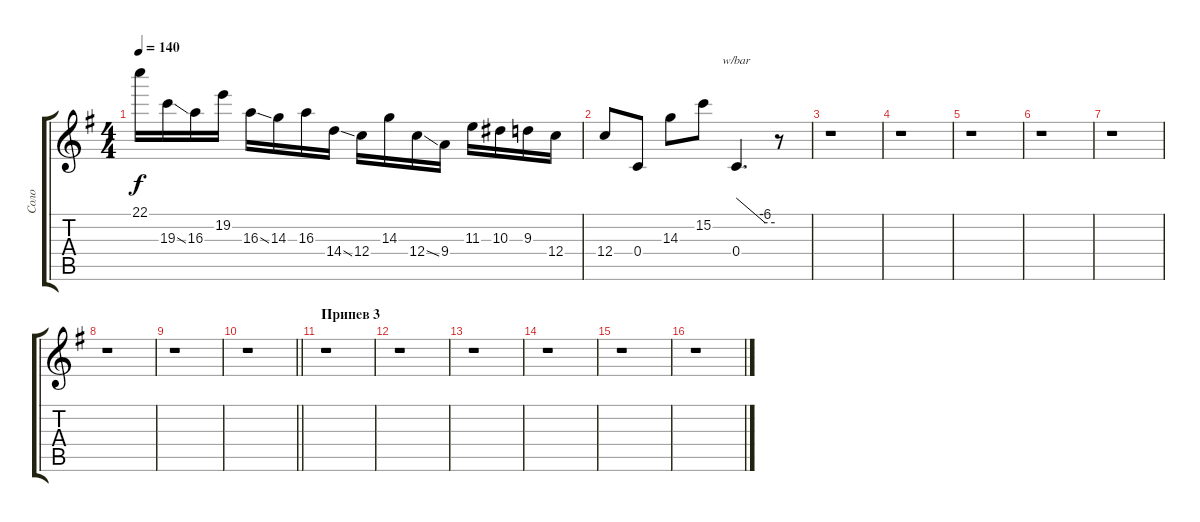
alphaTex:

\track ("Соло" "Соло") {instrument distortionguitar}
\staff {score tabs}
\tuning (D4 A3 F3 C3 G2 D2) {hide}
\ts (4 4)
\tempo 140
\clef g2
\ks g
22.1.16{dy f} 19.3{ss}.16 16.3.16 19.2.16 16.3{ss}.16 14.3.16 16.3.16 14.4{ss}.16 12.4.16 14.3.16 12.4{ss}.16 9.4.16 11.3.16 10.3.16 9.3.16 12.4.16 |
12.4.8 0.4.8 14.3.8 15.2.8 0.4.4{d tbe (custom default 0 0 45 -24 60 -24)} r.8 |
r.1 |
r.1 |
r.1 |
r.1 |
r.1 |
r.1 |
r.1 |
\barLineRight lightlight
r.1 |
\section ("" "Припев 3")
r.1 |
r.1 |
r.1 |
r.1 |
r.1 |
r.1
